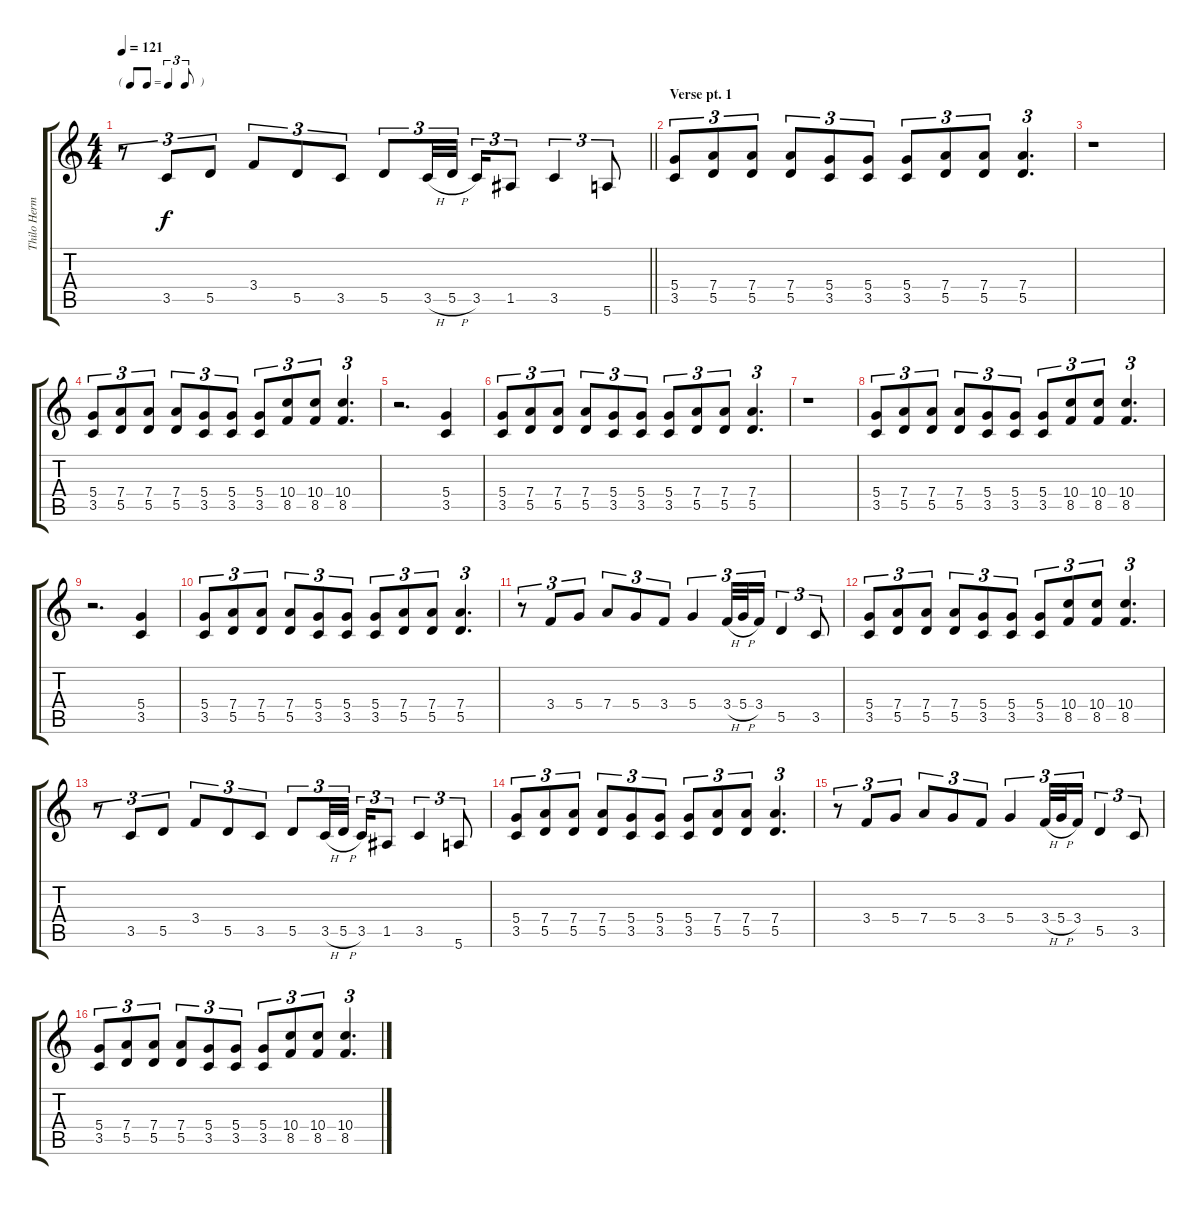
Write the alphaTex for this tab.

\track ("Thilo Hermann" "Thilo Herm") {instrument distortionguitar}
\staff {score tabs}
\tuning (E4 B3 G3 D3 A2 E2) {hide}
\ts (4 4)
\tf triplet8th
\tempo 121
\clef g2
\barLineRight lightlight
\ks c
r.8{tu (3 2) dy f} 3.5.8{tu (3 2)} 5.5.8{tu (3 2)} 3.4.8{tu (3 2)} 5.5.8{tu (3 2)} 3.5.8{tu (3 2)} 5.5.8{tu (3 2)} 3.5{h}.32{tu (3 2)} 5.5{h}.32{tu (3 2) beam splitsecondary} 3.5.16{tu (3 2)} 1.5.8{tu (3 2)} 3.5.4{tu (3 2)} 5.6.8{tu (3 2)} |
\section ("" "Verse pt. 1")
(5.4 3.5).8{tu (3 2)} (7.4 5.5).8{tu (3 2)} (7.4 5.5).8{tu (3 2)} (7.4 5.5).8{tu (3 2)} (5.4 3.5).8{tu (3 2)} (5.4 3.5).8{tu (3 2)} (5.4 3.5).8{tu (3 2)} (7.4 5.5).8{tu (3 2)} (7.4 5.5).8{tu (3 2)} (7.4 5.5).4{d tu (3 2)} |
r.1 |
(5.4 3.5).8{tu (3 2)} (7.4 5.5).8{tu (3 2)} (7.4 5.5).8{tu (3 2)} (7.4 5.5).8{tu (3 2)} (5.4 3.5).8{tu (3 2)} (5.4 3.5).8{tu (3 2)} (5.4 3.5).8{tu (3 2)} (10.4 8.5).8{tu (3 2)} (10.4 8.5).8{tu (3 2)} (10.4 8.5).4{d tu (3 2)} |
r.2{d} (5.4 3.5).4 |
(5.4 3.5).8{tu (3 2)} (7.4 5.5).8{tu (3 2)} (7.4 5.5).8{tu (3 2)} (7.4 5.5).8{tu (3 2)} (5.4 3.5).8{tu (3 2)} (5.4 3.5).8{tu (3 2)} (5.4 3.5).8{tu (3 2)} (7.4 5.5).8{tu (3 2)} (7.4 5.5).8{tu (3 2)} (7.4 5.5).4{d tu (3 2)} |
r.1 |
(5.4 3.5).8{tu (3 2)} (7.4 5.5).8{tu (3 2)} (7.4 5.5).8{tu (3 2)} (7.4 5.5).8{tu (3 2)} (5.4 3.5).8{tu (3 2)} (5.4 3.5).8{tu (3 2)} (5.4 3.5).8{tu (3 2)} (10.4 8.5).8{tu (3 2)} (10.4 8.5).8{tu (3 2)} (10.4 8.5).4{d tu (3 2)} |
r.2{d} (5.4 3.5).4 |
(5.4 3.5).8{tu (3 2)} (7.4 5.5).8{tu (3 2)} (7.4 5.5).8{tu (3 2)} (7.4 5.5).8{tu (3 2)} (5.4 3.5).8{tu (3 2)} (5.4 3.5).8{tu (3 2)} (5.4 3.5).8{tu (3 2)} (7.4 5.5).8{tu (3 2)} (7.4 5.5).8{tu (3 2)} (7.4 5.5).4{d tu (3 2)} |
r.8{tu (3 2)} 3.4.8{tu (3 2)} 5.4.8{tu (3 2)} 7.4.8{tu (3 2)} 5.4.8{tu (3 2)} 3.4.8{tu (3 2)} 5.4.4{tu (3 2)} 3.4{h}.32{tu (3 2)} 5.4{h}.32{tu (3 2)} 3.4.16{tu (3 2)} 5.5.4{tu (3 2)} 3.5.8{tu (3 2)} |
(5.4 3.5).8{tu (3 2)} (7.4 5.5).8{tu (3 2)} (7.4 5.5).8{tu (3 2)} (7.4 5.5).8{tu (3 2)} (5.4 3.5).8{tu (3 2)} (5.4 3.5).8{tu (3 2)} (5.4 3.5).8{tu (3 2)} (10.4 8.5).8{tu (3 2)} (10.4 8.5).8{tu (3 2)} (10.4 8.5).4{d tu (3 2)} |
r.8{tu (3 2)} 3.5.8{tu (3 2)} 5.5.8{tu (3 2)} 3.4.8{tu (3 2)} 5.5.8{tu (3 2)} 3.5.8{tu (3 2)} 5.5.8{tu (3 2)} 3.5{h}.32{tu (3 2)} 5.5{h}.32{tu (3 2) beam splitsecondary} 3.5.16{tu (3 2)} 1.5.8{tu (3 2)} 3.5.4{tu (3 2)} 5.6.8{tu (3 2)} |
(5.4 3.5).8{tu (3 2)} (7.4 5.5).8{tu (3 2)} (7.4 5.5).8{tu (3 2)} (7.4 5.5).8{tu (3 2)} (5.4 3.5).8{tu (3 2)} (5.4 3.5).8{tu (3 2)} (5.4 3.5).8{tu (3 2)} (7.4 5.5).8{tu (3 2)} (7.4 5.5).8{tu (3 2)} (7.4 5.5).4{d tu (3 2)} |
r.8{tu (3 2)} 3.4.8{tu (3 2)} 5.4.8{tu (3 2)} 7.4.8{tu (3 2)} 5.4.8{tu (3 2)} 3.4.8{tu (3 2)} 5.4.4{tu (3 2)} 3.4{h}.32{tu (3 2)} 5.4{h}.32{tu (3 2)} 3.4.16{tu (3 2)} 5.5.4{tu (3 2)} 3.5.8{tu (3 2)} |
(5.4 3.5).8{tu (3 2)} (7.4 5.5).8{tu (3 2)} (7.4 5.5).8{tu (3 2)} (7.4 5.5).8{tu (3 2)} (5.4 3.5).8{tu (3 2)} (5.4 3.5).8{tu (3 2)} (5.4 3.5).8{tu (3 2)} (10.4 8.5).8{tu (3 2)} (10.4 8.5).8{tu (3 2)} (10.4 8.5).4{d tu (3 2)}
